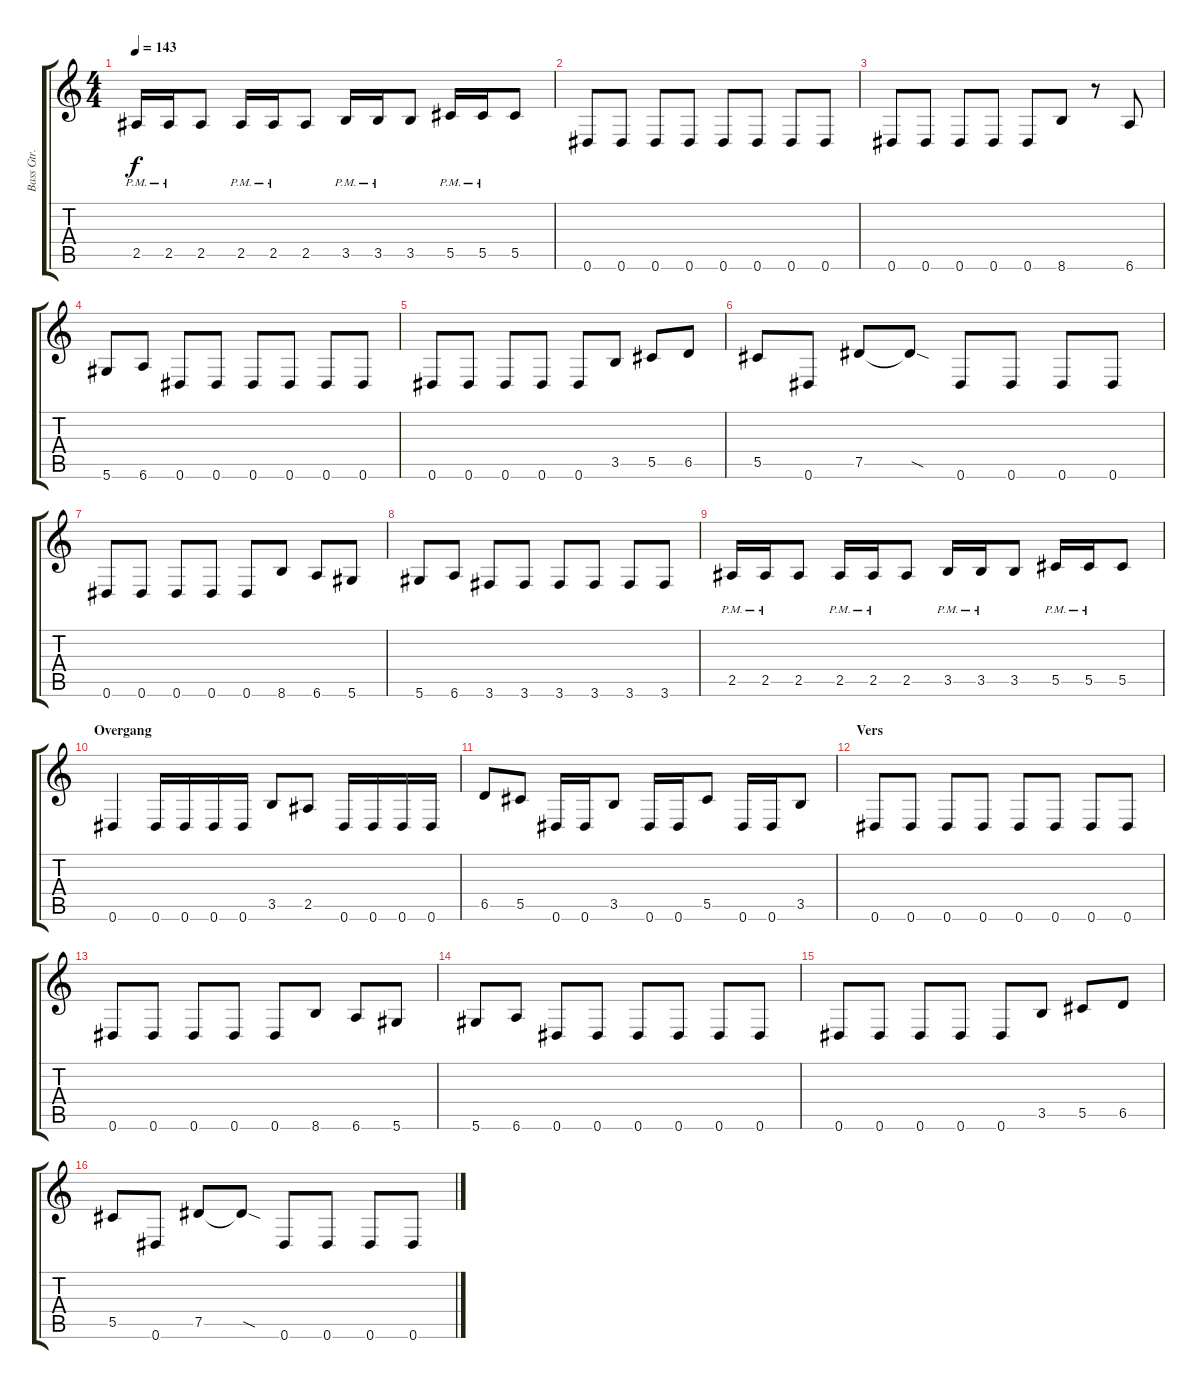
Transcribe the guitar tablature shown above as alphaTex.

\track ("Bass Gtr." "Bass Gtr.") {instrument electricbassfinger}
\staff {score tabs}
\tuning (Eb4 Bb3 Gb3 Db3 Ab2 Eb2) {hide}
\ts (4 4)
\tempo 143
\clef g2
\ks c
2.5{pm}.16{dy f} 2.5{pm}.16 2.5.8 2.5{pm}.16 2.5{pm}.16 2.5.8 3.5{pm}.16 3.5{pm}.16 3.5.8 5.5{pm}.16 5.5{pm}.16 5.5.8 |
0.6.8 0.6.8 0.6.8 0.6.8 0.6.8 0.6.8 0.6.8 0.6.8 |
0.6.8 0.6.8 0.6.8 0.6.8 0.6.8 8.6.8 r.8 6.6.8 |
5.6.8 6.6.8 0.6.8 0.6.8 0.6.8 0.6.8 0.6.8 0.6.8 |
0.6.8 0.6.8 0.6.8 0.6.8 0.6.8 3.5.8 5.5.8 6.5.8 |
5.5.8 0.6.8 7.5.8 7.5{sod t}.8 0.6.8 0.6.8 0.6.8 0.6.8 |
0.6.8 0.6.8 0.6.8 0.6.8 0.6.8 8.6.8 6.6.8 5.6.8 |
5.6.8 6.6.8 3.6.8 3.6.8 3.6.8 3.6.8 3.6.8 3.6.8 |
2.5{pm}.16 2.5{pm}.16 2.5.8 2.5{pm}.16 2.5{pm}.16 2.5.8 3.5{pm}.16 3.5{pm}.16 3.5.8 5.5{pm}.16 5.5{pm}.16 5.5.8 |
\section ("" "Overgang")
0.6.4 0.6.16 0.6.16 0.6.16 0.6.16 3.5.8 2.5.8 0.6.16 0.6.16 0.6.16 0.6.16 |
6.5.8 5.5.8 0.6.16 0.6.16 3.5.8 0.6.16 0.6.16 5.5.8 0.6.16 0.6.16 3.5.8 |
\section ("" "Vers")
0.6.8 0.6.8 0.6.8 0.6.8 0.6.8 0.6.8 0.6.8 0.6.8 |
0.6.8 0.6.8 0.6.8 0.6.8 0.6.8 8.6.8 6.6.8 5.6.8 |
5.6.8 6.6.8 0.6.8 0.6.8 0.6.8 0.6.8 0.6.8 0.6.8 |
0.6.8 0.6.8 0.6.8 0.6.8 0.6.8 3.5.8 5.5.8 6.5.8 |
5.5.8 0.6.8 7.5.8 7.5{sod t}.8 0.6.8 0.6.8 0.6.8 0.6.8
